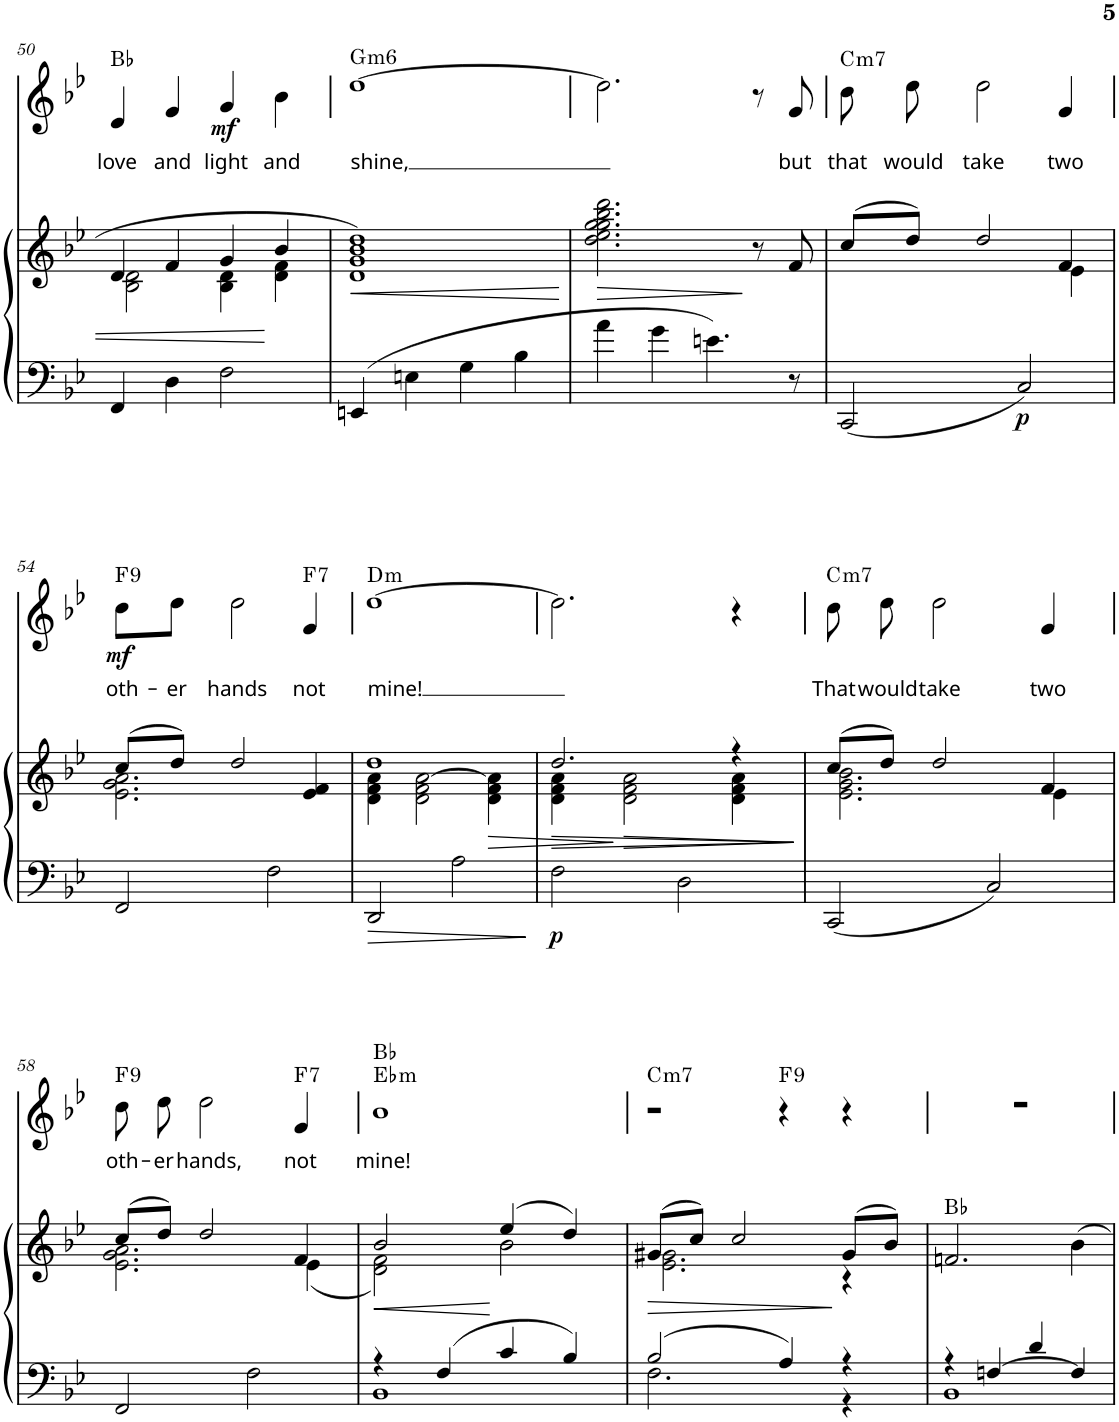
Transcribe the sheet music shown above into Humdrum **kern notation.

**kern	**kern	**dynam	**harte	**kern	**text	**dynam	**harte
*part2	*part2	*part2	*part2	*part1	*part1	*part1	*part1
*staff3	*staff2	*staff2/3	*	*staff1	*staff1	*staff1	*
*I"Piano	*	*	*	*I"Voice	*	*	*
*I'Pno	*	*	*	*I'V	*	*	*
!!LO:PB:g=z
*clefF4	*clefG2	*	*	*clefG2	*	*	*
*k[b-e-]	*k[b-e-]	*	*	*k[b-e-]	*	*	*
*M2/2	*M2/2	*	*	*M2/2	*	*	*
*met(c|)	*met(c|)	*	*	*met(c|)	*	*	*
=50	=50	=50	=50	=50	=50	=50	=50
*	*^	*	*	*	*	*	*
!	!	!	!	!	!	!LO:LY:b	!	!
4FF/	4d/	2B-\ 2d\	.	.	4d/	love	.	Bb:maj
!	!	!	!	!	!	!LO:LY:b	!	!
4D\	4f/	.	.	.	4f/	and	.	.
!	!	!	!	!	!	!LO:LY:b	!LO:DY:b	!
2F\	4g/	4B-\ 4d\	.	.	4g/	light	mf	.
!	!	!	!	!	!	!LO:LY:b	!	!
.	4b-/	4d\ 4f\	.	.	4b-\	and	.	.
=51	=51	=51	=51	=51	=51	=51	=51	=51
!	!	!	!LO:HP:b	!	!	!LO:LY:b	!	!LO:H:kt=m6
4EEn/	1g 1b- 1dd	1d	<	.	[>1dd	shine,	.	G:min6
4En\	.	.	.	.	.	.	.	.
4G\	.	.	.	.	.	.	.	.
4B-\	.	.	.	.	.	.	.	.
*	*v	*v	*	*	*	*	*	*
.	.	[	.	.	.	.	.
=52	=52	=52	=52	=52	=52	=52	=52
!	!	!LO:HP:b	!	!	!	!	!
4a\	2.dd\ 2.ee-\ 2.gg\ 2.gg\ 2.bb-\ 2.ddd\	>	.	2.dd\]	.	.	.
4g\	.	.	.	.	.	.	.
4.en\	.	.	.	.	.	.	.
.	8r	]	.	8r	.	.	.
!	!	!	!	!	!LO:LY:b	!	!
8r	8f/	.	.	8f/	but	.	.
=53	=53	=53	=53	=53	=53	=53	=53
*	*^	*	*	*	*	*	*
!	!	!	!	!	!	!LO:LY:b	!	!LO:H:kt=m7
2CC/	(>8cc/L	2.ryy	.	.	8cc\	that	.	C:min7
!	!	!	!	!	!	!LO:LY:b	!	!
.	8dd/J)	.	.	.	8dd\	would	.	.
!	!	!	!	!	!	!LO:LY:b	!	!
.	2dd/	.	.	.	2dd\	take	.	.
!	!	!	!LO:DY:b=2	!	!	!	!	!
2C/	.	.	p	.	.	.	.	.
!	!	!	!	!	!	!LO:LY:b	!	!
.	4f/	4e-\	.	.	4f/	two	.	.
!!LO:LB:g=z
=54	=54	=54	=54	=54	=54	=54	=54	=54
!	!	!	!	!	!	!LO:LY:b	!LO:DY:b	!LO:H:kt=9
2FF/	(>8cc/L	2.e-\ 2.g\ 2.a\	.	.	8cc\L	oth-	mf	F:9
!	!	!	!	!	!	!LO:LY:b	!	!
.	8dd/J)	.	.	.	8dd\J	-er	.	.
!	!	!	!	!	!	!LO:LY:b	!	!
.	2dd/	.	.	.	2dd\	hands	.	.
2F\	.	.	.	.	.	.	.	.
!	!	!	!	!	!	!LO:LY:b	!	!LO:H:kt=7
.	4e-/ 4f/	4ryy	.	.	4f/	not	.	F:7
=55	=55	=55	=55	=55	=55	=55	=55	=55
!	!	!	!	!	!	!LO:LY:b	!	!LO:H:kt=m
2DD/	1dd	4d\ 4f\ 4a\	.	.	[1dd	mine!	.	D:min
.	.	2d\ 2f\ [>2a\	.	.	.	.	.	.
2A\	.	.	.	.	.	.	.	.
!	!	!	!LO:HP:b	!	!	!	!	!
.	.	4d\ 4f\ 4a\]	>	.	.	.	.	.
=56	=56	=56	=56	=56	=56	=56	=56	=56
!	!	!	!LO:HP:b	!	!	!	!	!
!	!	!	!LO:DY:n=1:b=2	!	!	!	!	!
2F\	2.dd/	4d\ 4f\ 4a\	> p	.	2.dd\]	.	.	.
.	.	2d\ 2f\ 2a\	]	.	.	.	.	.
2D\	.	.	.	.	.	.	.	.
.	4r	4d\ 4f\ 4a\	.	.	4r	.	.	.
*	*v	*v	*	*	*	*	*	*
.	.	]	.	.	.	.	.
=57	=57	=57	=57	=57	=57	=57	=57
*	*^	*	*	*	*	*	*
!	!	!	!	!	!	!LO:LY:b	!	!LO:H:kt=m7
2CC/	(>8cc/L	2.e-\ 2.g\ 2.b-\	.	.	8cc\	That	.	C:min7
!	!	!	!	!	!	!LO:LY:b	!	!
.	8dd/J)	.	.	.	8dd\	would	.	.
!	!	!	!	!	!	!LO:LY:b	!	!
.	2dd/	.	.	.	2dd\	take	.	.
2C/	.	.	.	.	.	.	.	.
!	!	!	!	!	!	!LO:LY:b	!	!
.	4f/	4e-\	.	.	4f/	two	.	.
!!LO:LB:g=z
=58	=58	=58	=58	=58	=58	=58	=58	=58
!	!	!	!	!	!	!LO:LY:b	!	!LO:H:kt=9
2FF/	(>8cc/L	2.e-\ 2.g\ 2.a\	.	.	8cc\	oth-	.	F:9
!	!	!	!	!	!	!LO:LY:b	!	!
.	8dd/J)	.	.	.	8dd\	-er	.	.
!	!	!	!	!	!	!LO:LY:b	!	!
.	2dd/	.	.	.	2dd\	hands,	.	.
2F\	.	.	.	.	.	.	.	.
!	!	!	!	!	!	!LO:LY:b	!	!LO:H:kt=7
.	4f/	(<4e-\	.	.	4f/	not	.	F:7
=59	=59	=59	=59	=59	=59	=59	=59	=59
*^	*	*	*	*	*	*	*	*
!	!	!	!	!LO:HP:b	!	!	!LO:LY:b	!	!LO:H:n=1:kt=m
4r	1BB-	2b-/	2d\ 2f\)	<	.	1b-	mine!	.	Eb:min Bb:maj
4F/	.	.	.	.	.	.	.	.	.
4c/	.	(>4ee-/	2b-\	[	.	.	.	.	.
4B-/	.	4dd/)	.	.	.	.	.	.	.
=60	=60	=60	=60	=60	=60	=60	=60	=60	=60
!	!	!	!	!LO:HP:b	!	!	!	!	!LO:H:kt=m7
2B-/	2.F\	(>8g#X/L	2.e-\ 2.g#\	>	.	2r	.	.	C:min7
.	.	8cc/J)	.	.	.	.	.	.	.
.	.	2cc/	.	.	.	.	.	.	.
!	!	!	!	!	!	!	!	!	!LO:H:kt=9
4A/	.	.	.	.	.	4r	.	.	F:9
4r	4r	(>8g#/L	4r	]	.	4r	.	.	.
.	.	8b-/J)	.	.	.	.	.	.	.
*	*	*v	*v	*	*	*	*	*	*
=61	=61	=61	=61	=61	=61	=61	=61	=61
4r	1BB-	2.fn/	.	Bb:maj	1r	.	.	.
[>4Fn/	.	.	.	.	.	.	.	.
4d/	.	.	.	.	.	.	.	.
4F/]	.	4b-\	.	.	.	.	.	.
*v	*v	*	*	*	*	*	*	*
=	=	=	=	=	=	=	=
*-	*-	*-	*-	*-	*-	*-	*-
